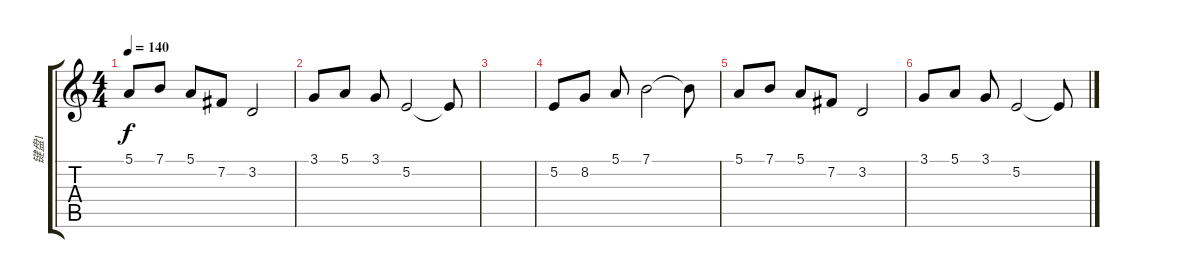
\track ("键盘1" "键盘1") {instrument orchestralharp}
\staff {score tabs}
\tuning (E4 B3 G3 D3 A2 E2) {hide}
\ts (4 4)
\tempo 140
\clef g2
\ks c
5.1.8{dy f} 7.1.8 5.1.8 7.2.8 3.2.2 |
3.1.8 5.1.8 3.1.8 5.2.2 5.2{t}.8 |
|
5.2.8 8.2.8 5.1.8 7.1.2 7.1{t}.8 |
5.1.8 7.1.8 5.1.8 7.2.8 3.2.2 |
3.1.8 5.1.8 3.1.8 5.2.2 5.2{t}.8
